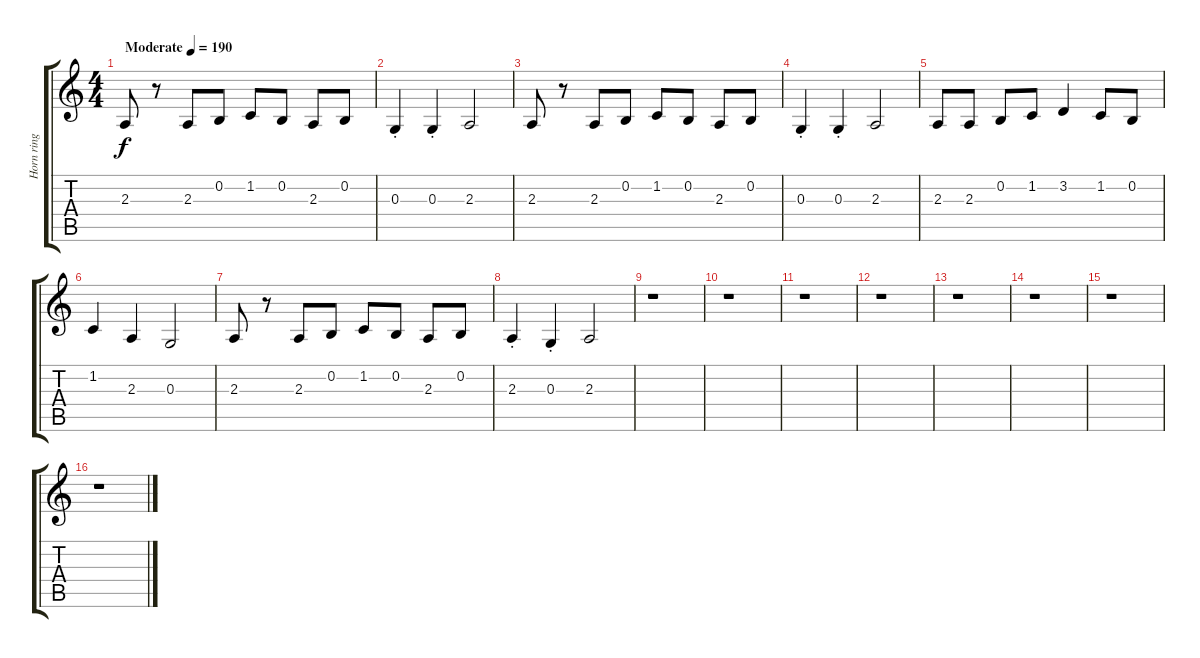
\track ("Horn ring" "Horn ring") {instrument oboe}
\staff {score tabs}
\tuning (E4 B3 G3 D3 A2 E2) {hide}
\ts (4 4)
\tempo (190 "Moderate")
\clef g2
\ks c
2.3.8{dy f instrument oboe} r.8 2.3.8 0.2.8 1.2.8 0.2.8 2.3.8 0.2.8 |
0.3{st}.4 0.3{st}.4 2.3.2 |
2.3.8 r.8 2.3.8 0.2.8 1.2.8 0.2.8 2.3.8 0.2.8 |
0.3{st}.4 0.3{st}.4 2.3.2 |
2.3.8 2.3.8 0.2.8 1.2.8 3.2.4 1.2.8 0.2.8 |
1.2.4 2.3.4 0.3.2 |
2.3.8 r.8 2.3.8 0.2.8 1.2.8 0.2.8 2.3.8 0.2.8 |
2.3{st}.4 0.3{st}.4 2.3.2 |
r.1 |
r.1 |
r.1 |
r.1 |
r.1 |
r.1 |
r.1 |
r.1
